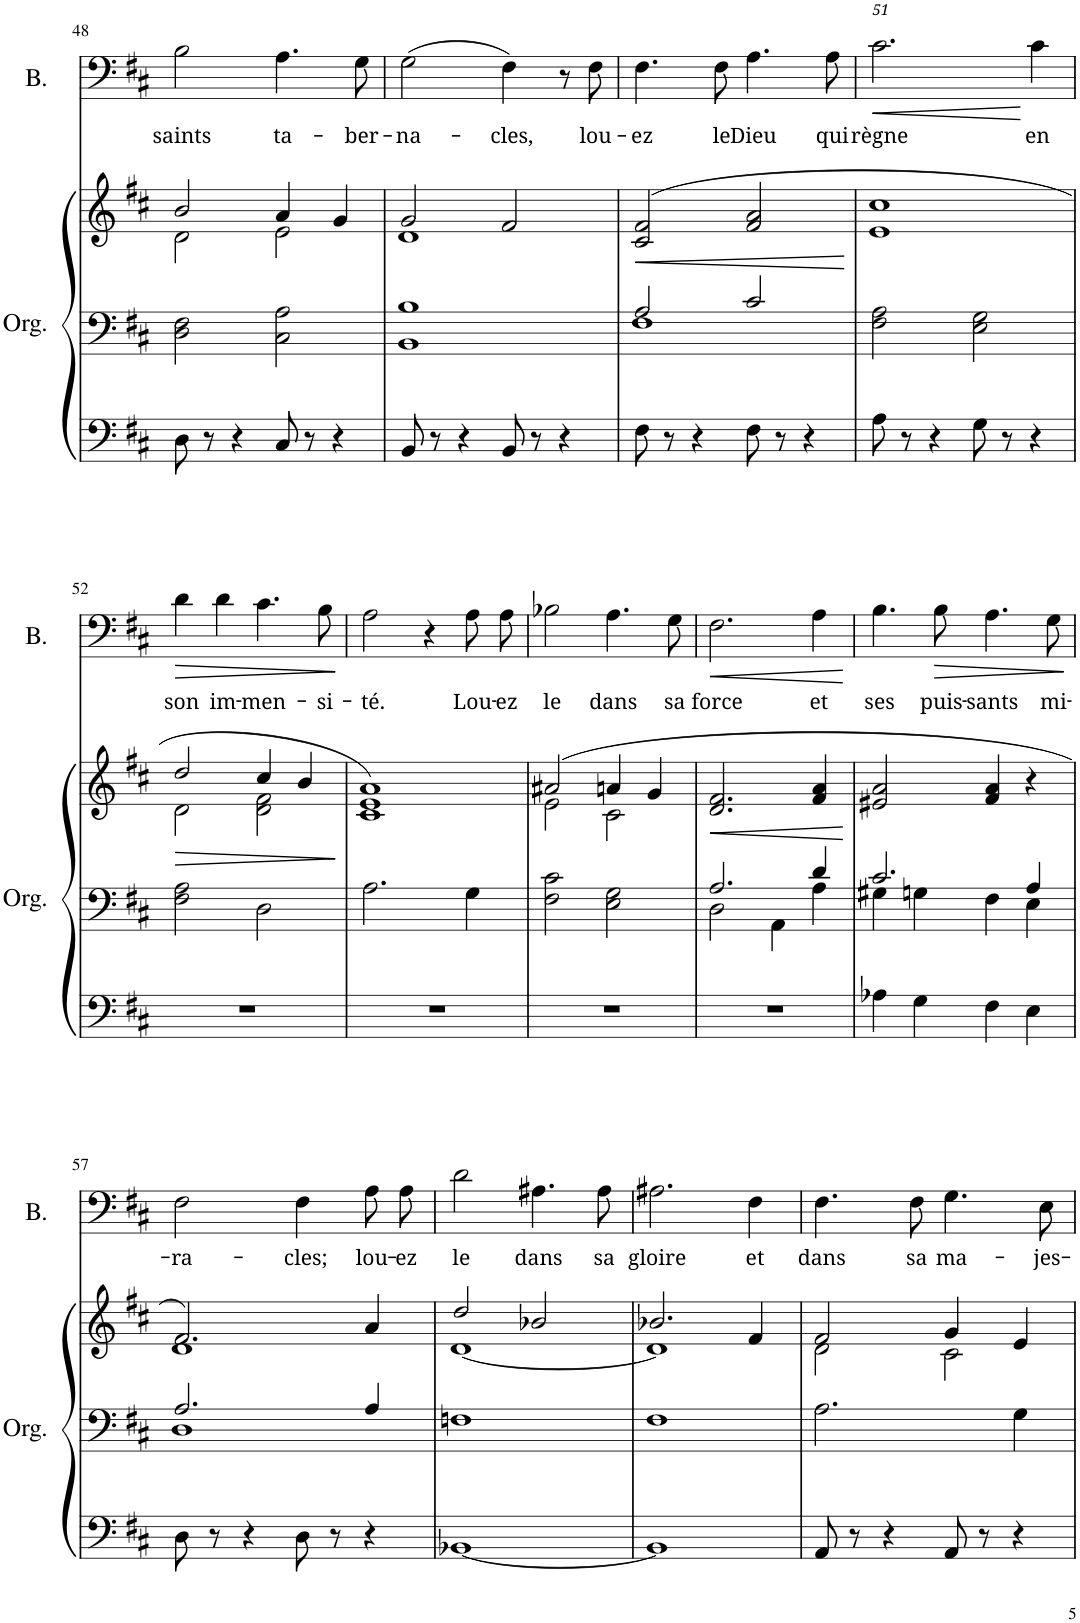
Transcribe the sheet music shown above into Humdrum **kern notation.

**kern	**kern	**kern	**dynam	**kern	**text	**dynam
*part2	*part2	*part2	*part2	*part1	*part1	*part1
*staff4	*staff3	*staff2	*staff2/3/4	*staff1	*staff1	*staff1
*I"Orgue	*	*	*	*I"Bass	*	*
*I'Org.	*	*	*	*I'B.	*	*
!!LO:PB:g=z
*clefF4	*clefF4	*clefG2	*	*clefF4	*	*
*k[f#c#]	*k[f#c#]	*k[f#c#]	*	*k[f#c#]	*	*
*M2/2	*M2/2	*M2/2	*	*M2/2	*	*
=48	=48	=48	=48	=48	=48	=48
*	*	*^	*	*	*	*
!	!	!	!	!	!	!LO:LY:b	!
8D\	2D\ 2F#\	2b/	2d\	.	2B\	saints	.
8r	.	.	.	.	.	.	.
4r	.	.	.	.	.	.	.
!	!	!	!	!	!	!LO:LY:b	!
8C#/	2C#\ 2A\	4a/	2e\	.	4.A\	ta-	.
8r	.	.	.	.	.	.	.
4r	.	4g/	.	.	.	.	.
!	!	!	!	!	!	!LO:LY:b	!
.	.	.	.	.	8G\	-ber-	.
=49	=49	=49	=49	=49	=49	=49	=49
!	!	!	!	!	!	!LO:LY:b	!
8BB/	1BB 1B	2g/	1d	.	(2G\	-na-	.
8r	.	.	.	.	.	.	.
4r	.	.	.	.	.	.	.
!	!	!	!	!	!	!LO:LY:b	!
8BB/	.	2f#/	.	.	4F#\)	-cles,	.
8r	.	.	.	.	.	.	.
4r	.	.	.	.	8r	.	.
!	!	!	!	!	!	!LO:LY:b	!
.	.	.	.	.	8F#\	lou-	.
*	*	*v	*v	*	*	*	*
=50	=50	=50	=50	=50	=50	=50
*	*^	*	*	*	*	*
!	!	!	!	!LO:HP:b	!	!LO:LY:b	!
8F#\	2A/	1F#	(2c#/ 2f#/	<	4.F#\	-ez	.
8r	.	.	.	.	.	.	.
4r	.	.	.	.	.	.	.
!	!	!	!	!	!	!LO:LY:b	!
.	.	.	.	.	8F#\	le	.
!	!	!	!	!	!	!LO:LY:b	!
8F#\	2c#/	.	2f#/ 2a/	.	4.A\	Dieu	.
8r	.	.	.	.	.	.	.
4r	.	.	.	.	.	.	.
!	!	!	!	!	!	!LO:LY:b	!
.	.	.	.	.	8A\	qui	.
*	*v	*v	*	*	*	*	*
.	.	.	[	.	.	.
=51	=51	=51	=51	=51	=51	=51
!	!	!	!	!LO:TX:a:i:t=51	!	!
!	!	!	!	!	!LO:LY:b	!LO:HP:b
8A\	2F#\ 2A\	1e 1cc#	.	2.c#\	règne	<
8r	.	.	.	.	.	.
4r	.	.	.	.	.	.
8G\	2E\ 2G\	.	.	.	.	.
8r	.	.	.	.	.	.
!	!	!	!	!	!LO:LY:b	!
4r	.	.	.	4c#\	en	[
!!LO:LB:g=z
=52	=52	=52	=52	=52	=52	=52
!	!	!	!LO:HP:b	!	!LO:LY:b	!LO:HP:b
*	*	*^	*	*	*	*
1r	2F#\ 2A\	2dd/	2d\	>	4d\	son	>
!	!	!	!	!	!	!LO:LY:b	!
.	.	.	.	.	4d\	im-	.
!	!	!	!	!	!	!LO:LY:b	!
.	2D\	4cc#/	2d\ 2f#\	.	4.c#\	-men-	.
.	.	4b/	.	.	.	.	.
!	!	!	!	!	!	!LO:LY:b	!
.	.	.	.	.	8B\	-si-	.
*	*	*v	*v	*	*	*	*
.	.	.	]	.	.	]
=53	=53	=53	=53	=53	=53	=53
!	!	!	!	!	!LO:LY:b	!
1r	2.A\	1c# 1e 1a)	.	2A\	-té.	.
.	.	.	.	4r	.	.
!	!	!	!	!	!LO:LY:b	!
.	4G\	.	.	8A\L	Lou-	.
!	!	!	!	!	!LO:LY:b	!
.	.	.	.	8A\J	-ez	.
=54	=54	=54	=54	=54	=54	=54
*	*	*^	*	*	*	*
!	!	!	!	!	!	!LO:LY:b	!
1r	2F#\ 2c#\	(2a#X/	2e\	.	2B-X\	le	.
!	!	!	!	!	!	!LO:LY:b	!
.	2E\ 2G\	4an/	2c#\	.	4.A\	dans	.
.	.	4g/	.	.	.	.	.
!	!	!	!	!	!	!LO:LY:b	!
.	.	.	.	.	8G\	sa	.
*	*	*v	*v	*	*	*	*
=55	=55	=55	=55	=55	=55	=55
*	*^	*	*	*	*	*
!	!	!	!	!LO:HP:b	!	!LO:LY:b	!LO:HP:b
1r	2.A/	2D\	2.d/ 2.f#/	<	2.F#\	force	<
.	.	4AA\	.	.	.	.	.
!	!	!	!	!	!	!LO:LY:b	!
.	4d/	4A\	4f#/ 4a/	.	4A\	et	.
*	*v	*v	*	*	*	*	*
.	.	.	[	.	.	[
=56	=56	=56	=56	=56	=56	=56
*	*^	*	*	*	*	*
!	!	!	!	!	!	!LO:LY:b	!
4A-X\	2.c#/	4G#X\	2e#X/ 2a/	.	4.B\	ses	.
4G\	.	4Gn\	.	.	.	.	.
!	!	!	!	!	!	!LO:LY:b	!LO:HP:b
.	.	.	.	.	8B\	puis-	>
!	!	!	!	!	!	!LO:LY:b	!
4F#\	.	4F#\	4f#/ 4a/	.	4.A\	-sants	.
4E\	4A/	4E\	4r	.	.	.	.
!	!	!	!	!	!	!LO:LY:b	!
.	.	.	.	.	8G\	mi-	.
*	*v	*v	*	*	*	*	*
.	.	.	.	.	.	]
!!LO:LB:g=z
=57	=57	=57	=57	=57	=57	=57
*	*^	*^	*	*	*	*
!	!	!	!	!	!	!	!LO:LY:b	!
8D\	2.A/	1D	2.f#/)	1d	.	2F#\	-ra-	.
8r	.	.	.	.	.	.	.	.
4r	.	.	.	.	.	.	.	.
!	!	!	!	!	!	!	!LO:LY:b	!
8D\	.	.	.	.	.	4F#\	-cles;	.
8r	.	.	.	.	.	.	.	.
!	!	!	!	!	!	!	!LO:LY:b	!
4r	4A/	.	4a/	.	.	8A\L	lou-	.
!	!	!	!	!	!	!	!LO:LY:b	!
.	.	.	.	.	.	8A\J	-ez	.
*	*v	*v	*	*	*	*	*	*
=58	=58	=58	=58	=58	=58	=58	=58
!	!	!	!	!	!	!LO:LY:b	!
[1BB-X	1Fn	2dd/	[1d	.	2d\	le	.
!	!	!	!	!	!	!LO:LY:b	!
.	.	2b-X/	.	.	4.A#X\	dans	.
!	!	!	!	!	!	!LO:LY:b	!
.	.	.	.	.	8A#\	sa	.
=59	=59	=59	=59	=59	=59	=59	=59
!	!	!	!	!	!	!LO:LY:b	!
1BB-]	1F#	2.b-X/	1d]	.	2.A#X\	gloire	.
!	!	!	!	!	!	!LO:LY:b	!
.	.	4f#/	.	.	4F#\	et	.
=60	=60	=60	=60	=60	=60	=60	=60
!	!	!	!	!	!	!LO:LY:b	!
8AA/	2.A\	2f#/	2d\	.	4.F#\	dans	.
8r	.	.	.	.	.	.	.
4r	.	.	.	.	.	.	.
!	!	!	!	!	!	!LO:LY:b	!
.	.	.	.	.	8F#\	sa	.
!	!	!	!	!	!	!LO:LY:b	!
8AA/	.	4g/	2c#\	.	4.G\	ma-	.
8r	.	.	.	.	.	.	.
4r	4G\	4e/	.	.	.	.	.
!	!	!	!	!	!	!LO:LY:b	!
.	.	.	.	.	8E\	-jes-	.
*	*	*v	*v	*	*	*	*
=	=	=	=	=	=	=
*-	*-	*-	*-	*-	*-	*-
